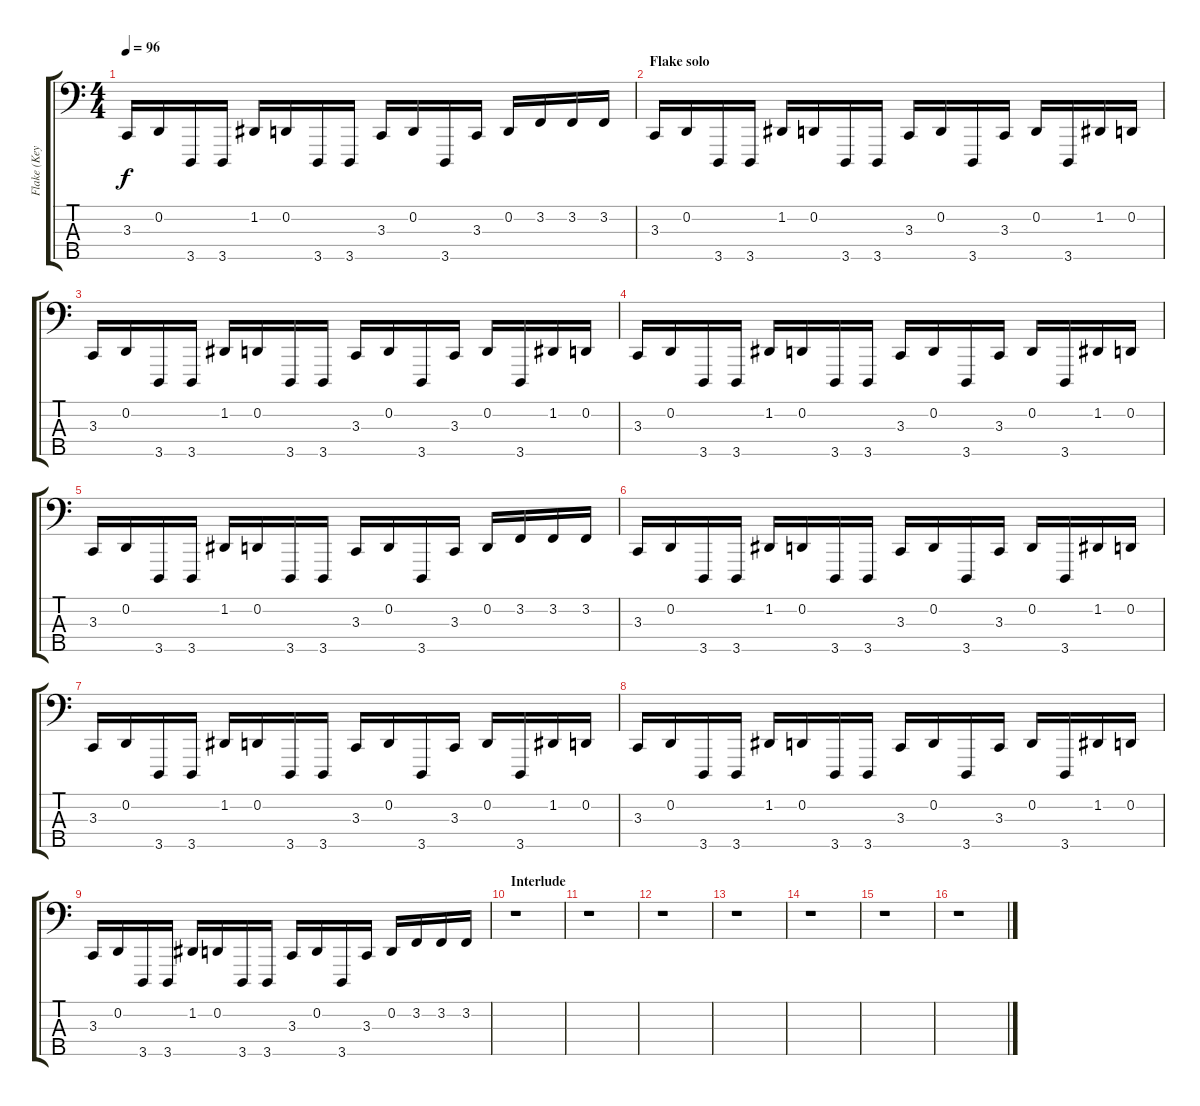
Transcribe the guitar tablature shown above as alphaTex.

\track ("Flake (Keyboard 1)" "Flake (Key") {instrument lead8bassandlead}
\staff {score tabs}
\tuning (G2 D2 A1 E1 B0) {hide}
\ts (4 4)
\tempo 96
\clef f4
\ks c
3.3.16{dy f} 0.2.16 3.5.16 3.5.16 1.2.16 0.2.16 3.5.16 3.5.16 3.3.16 0.2.16 3.5.16 3.3.16 0.2.16 3.2.16 3.2.16 3.2.16 |
\section ("" "Flake solo")
3.3.16 0.2.16 3.5.16 3.5.16 1.2.16 0.2.16 3.5.16 3.5.16 3.3.16 0.2.16 3.5.16 3.3.16 0.2.16 3.5.16 1.2.16 0.2.16 |
3.3.16 0.2.16 3.5.16 3.5.16 1.2.16 0.2.16 3.5.16 3.5.16 3.3.16 0.2.16 3.5.16 3.3.16 0.2.16 3.5.16 1.2.16 0.2.16 |
3.3.16 0.2.16 3.5.16 3.5.16 1.2.16 0.2.16 3.5.16 3.5.16 3.3.16 0.2.16 3.5.16 3.3.16 0.2.16 3.5.16 1.2.16 0.2.16 |
3.3.16 0.2.16 3.5.16 3.5.16 1.2.16 0.2.16 3.5.16 3.5.16 3.3.16 0.2.16 3.5.16 3.3.16 0.2.16 3.2.16 3.2.16 3.2.16 |
3.3.16 0.2.16 3.5.16 3.5.16 1.2.16 0.2.16 3.5.16 3.5.16 3.3.16 0.2.16 3.5.16 3.3.16 0.2.16 3.5.16 1.2.16 0.2.16 |
3.3.16 0.2.16 3.5.16 3.5.16 1.2.16 0.2.16 3.5.16 3.5.16 3.3.16 0.2.16 3.5.16 3.3.16 0.2.16 3.5.16 1.2.16 0.2.16 |
3.3.16 0.2.16 3.5.16 3.5.16 1.2.16 0.2.16 3.5.16 3.5.16 3.3.16 0.2.16 3.5.16 3.3.16 0.2.16 3.5.16 1.2.16 0.2.16 |
3.3.16 0.2.16 3.5.16 3.5.16 1.2.16 0.2.16 3.5.16 3.5.16 3.3.16 0.2.16 3.5.16 3.3.16 0.2.16 3.2.16 3.2.16 3.2.16 |
\section ("" "Interlude")
r.1 |
r.1 |
r.1 |
r.1 |
r.1 |
r.1 |
r.1
